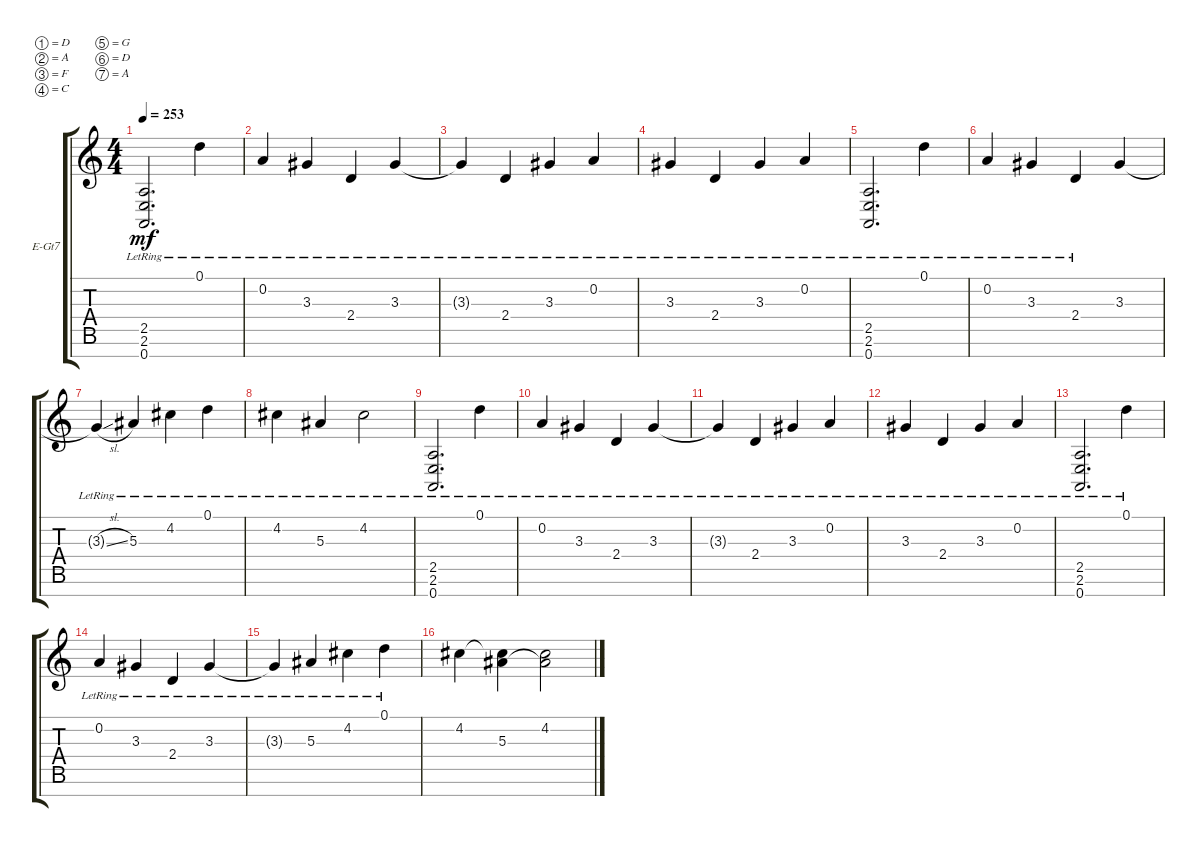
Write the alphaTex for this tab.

\defaultSystemsLayout 4
\bracketExtendMode groupsimilarinstruments
\firstSystemTrackNameOrientation horizontal
\otherSystemsTrackNameOrientation horizontal
\track ("Electric Guitar" "E-Gt7") {instrument distortionguitar}
\staff {score tabs}
\tuning (D4 A3 F3 C3 G2 D2 A1)
\ts (4 4)
\tempo 253
\clef g2
\ks c
(0.7{lr} 2.6{lr} 2.5{lr}).2{d dy mf instrument distortionguitar} 0.1{lr}.4 |
0.2{lr}.4 3.3{lr}.4 2.4{lr}.4 3.3{lr}.4 |
3.3{lr t}.4 2.4{lr}.4 3.3{lr}.4 0.2{lr}.4 |
3.3{lr}.4 2.4{lr}.4 3.3{lr}.4 0.2{lr}.4 |
(0.7{lr} 2.6{lr} 2.5{lr}).2{d} 0.1{lr}.4 |
0.2{lr}.4 3.3{lr}.4 2.4{lr}.4 3.3.4 |
3.3{sl lr t}.4 5.3{lr}.4 4.2{lr}.4 0.1{lr}.4 |
4.2{lr}.4 5.3{lr}.4 4.2{lr}.2 |
(0.7{lr} 2.6{lr} 2.5{lr}).2{d} 0.1{lr}.4 |
0.2{lr}.4 3.3{lr}.4 2.4{lr}.4 3.3{lr}.4 |
3.3{lr t}.4 2.4{lr}.4 3.3{lr}.4 0.2{lr}.4 |
3.3{lr}.4 2.4{lr}.4 3.3{lr}.4 0.2{lr}.4 |
(0.7{lr} 2.6{lr} 2.5{lr}).2{d} 0.1{lr}.4 |
0.2{lr}.4 3.3{lr}.4 2.4{lr}.4 3.3{lr}.4 |
3.3{lr t}.4 5.3{lr}.4 4.2{lr}.4 0.1{lr}.4 |
4.2.4 (5.3 4.2{t}).4 (4.2 5.3{t}).2
